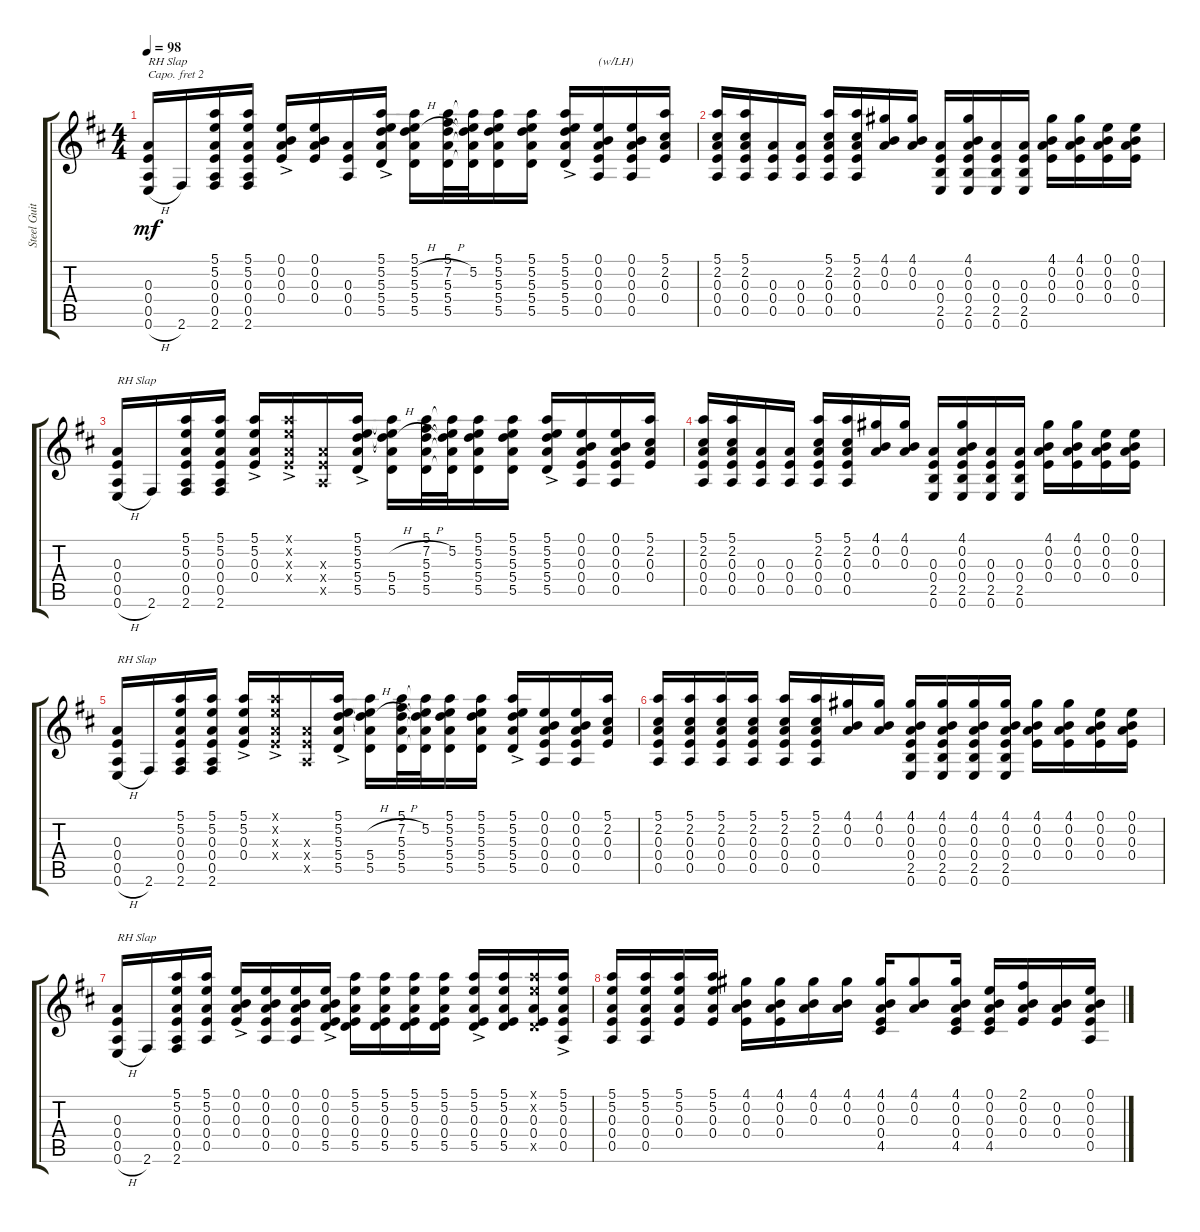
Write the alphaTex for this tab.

\track ("Steel Guitar" "Steel Guit") {instrument acousticguitarsteel}
\staff {score tabs}
\capo 2
\tuning (D4 A3 G3 D3 G2 D2) {hide}
\ts (4 4)
\tempo 98
\clef g2
\ks d
(0.3 0.4 0.5 0.6{h}).16{txt "RH Slap" dy mf} 2.6.16 (5.1 5.2 0.3 0.4 0.5 2.6).16 (5.1 5.2 0.3 0.4 0.5 2.6).16 (0.1{ac} 0.2{ac} 0.3{ac} 0.4{ac}).16 (0.1 0.2 0.3 0.4).16 (0.3 0.4 0.5).16 (5.1{ac} 5.2{ac} 5.3{ac} 5.4{ac} 5.5).16 (5.1 5.2{h} 5.3 5.4 5.5).16 (5.1 7.2{h} 5.3 5.4 5.5).32 (5.1{t} 5.2 5.3{t} 5.4{t} 5.5{t}).32 (5.1 5.2 5.3 5.4 5.5).16 (5.1 5.2 5.3 5.4 5.5).16 (5.1{ac} 5.2{ac} 5.3{ac} 5.4{ac} 5.5{ac}).16 (0.1 0.2 0.3 0.4 0.5).16{txt "(w/LH)"} (0.1 0.2 0.3 0.4 0.5).16 (5.1 2.2 0.3 0.4).16 |
(5.1 2.2 0.3 0.4 0.5).16 (5.1 2.2 0.3 0.4 0.5).16 (0.3 0.4 0.5).16 (0.3 0.4 0.5).16 (5.1 2.2 0.3 0.4 0.5).16 (5.1 2.2 0.3 0.4 0.5).16 (4.1 0.2 0.3).16 (4.1 0.2 0.3).16 (0.3 0.4 2.5 0.6).16 (4.1 0.2 0.3 0.4 2.5 0.6).16 (0.3 0.4 2.5 0.6).16 (0.3 0.4 2.5 0.6).16 (4.1 0.2 0.3 0.4).16 (4.1 0.2 0.3 0.4).16 (0.1 0.2 0.3 0.4).16 (0.1 0.2 0.3 0.4).16 |
(0.3 0.4 0.5 0.6{h}).16{txt "RH Slap"} 2.6.16 (5.1 5.2 0.3 0.4 0.5 2.6).16 (5.1 5.2 0.3 0.4 0.5 2.6).16 (5.1{ac} 5.2{ac} 0.3{ac} 0.4{ac}).16 (5.1{ac x} 5.2{ac x} 0.3{ac x} 0.4{ac x}).16 (0.3{x} 0.4{x} 0.5{x}).16 (5.1{ac} 5.2{ac} 5.3{ac} 5.4{ac} 5.5).16 (5.1{t} 5.2{h t} 5.3{t} 5.4 5.5).16 (5.1 7.2{h} 5.3 5.4 5.5).32 (5.1{t} 5.2 5.3{t} 5.4{t} 5.5{t}).32 (5.1 5.2 5.3 5.4 5.5).16 (5.1 5.2 5.3 5.4 5.5).16 (5.1{ac} 5.2{ac} 5.3{ac} 5.4{ac} 5.5{ac}).16 (0.1 0.2 0.3 0.4 0.5).16 (0.1 0.2 0.3 0.4 0.5).16 (5.1 2.2 0.3 0.4).16 |
(5.1 2.2 0.3 0.4 0.5).16 (5.1 2.2 0.3 0.4 0.5).16 (0.3 0.4 0.5).16 (0.3 0.4 0.5).16 (5.1 2.2 0.3 0.4 0.5).16 (5.1 2.2 0.3 0.4 0.5).16 (4.1 0.2 0.3).16 (4.1 0.2 0.3).16 (0.3 0.4 2.5 0.6).16 (4.1 0.2 0.3 0.4 2.5 0.6).16 (0.3 0.4 2.5 0.6).16 (0.3 0.4 2.5 0.6).16 (4.1 0.2 0.3 0.4).16 (4.1 0.2 0.3 0.4).16 (0.1 0.2 0.3 0.4).16 (0.1 0.2 0.3 0.4).16 |
(0.3 0.4 0.5 0.6{h}).16{txt "RH Slap"} 2.6.16 (5.1 5.2 0.3 0.4 0.5 2.6).16 (5.1 5.2 0.3 0.4 0.5 2.6).16 (5.1{ac} 5.2{ac} 0.3{ac} 0.4{ac}).16 (5.1{ac x} 5.2{ac x} 0.3{ac x} 0.4{ac x}).16 (0.3{x} 0.4{x} 0.5{x}).16 (5.1{ac} 5.2{ac} 5.3{ac} 5.4{ac} 5.5).16 (5.1{t} 5.2{h t} 5.3{t} 5.4 5.5).16 (5.1 7.2{h} 5.3 5.4 5.5).32 (5.1{t} 5.2 5.3{t} 5.4{t} 5.5{t}).32 (5.1 5.2 5.3 5.4 5.5).16 (5.1 5.2 5.3 5.4 5.5).16 (5.1{ac} 5.2{ac} 5.3{ac} 5.4{ac} 5.5{ac}).16 (0.1 0.2 0.3 0.4 0.5).16 (0.1 0.2 0.3 0.4 0.5).16 (5.1 2.2 0.3 0.4).16 |
(5.1 2.2 0.3 0.4 0.5).16 (5.1 2.2 0.3 0.4 0.5).16 (5.1 2.2 0.3 0.4 0.5).16 (5.1 2.2 0.3 0.4 0.5).16 (5.1 2.2 0.3 0.4 0.5).16 (5.1 2.2 0.3 0.4 0.5).16 (4.1 0.2 0.3).16 (4.1 0.2 0.3).16 (4.1 0.2 0.3 0.4 2.5 0.6).16 (4.1 0.2 0.3 0.4 2.5 0.6).16 (4.1 0.2 0.3 0.4 2.5 0.6).16 (4.1 0.2 0.3 0.4 2.5 0.6).16 (4.1 0.2 0.3 0.4).16 (4.1 0.2 0.3 0.4).16 (0.1 0.2 0.3 0.4).16 (0.1 0.2 0.3 0.4).16 |
(0.3 0.4 0.5 0.6{h}).16{txt "RH Slap"} 2.6.16 (5.1 5.2 0.3 0.4 0.5 2.6).16 (5.1 5.2 0.3 0.4 0.5).16 (0.1{ac} 0.2{ac} 0.3{ac} 0.4{ac}).16 (0.1 0.2 0.3 0.4 0.5).16 (0.1 0.2 0.3 0.4 0.5).16 (0.1{ac} 0.2{ac} 0.3{ac} 0.4{ac} 5.5{ac}).16 (5.1 5.2 0.3 0.4 5.5).16 (5.1 5.2 0.3 0.4 5.5).16 (5.1 5.2 0.3 0.4 5.5).16 (5.1 5.2 0.3 0.4 5.5).16 (5.1{ac} 5.2{ac} 0.3{ac} 0.4{ac} 5.5{ac}).16 (5.1 5.2 0.3 0.4 5.5).16 (5.1{x} 5.2{x} 0.3 0.4 5.5{x}).16 (5.1{ac} 5.2{ac} 0.3{ac} 0.4{ac} 0.5{ac}).16 |
(5.1 5.2 0.3 0.4 0.5).16 (5.1 5.2 0.3 0.4 0.5).16 (5.1 5.2 0.3 0.4).16 (5.1 5.2 0.3 0.4).16 (4.1 0.2 0.3 0.4).16 (4.1 0.2 0.3 0.4).16 (4.1 0.2 0.3).16 (4.1 0.2 0.3).16 (4.1 0.2 0.3 0.4 4.5).16 (4.1 0.2 0.3).8 (4.1 0.2 0.3 0.4 4.5).16 (0.1 0.2 0.3 0.4 4.5).16 (2.1 0.2 0.3 0.4).16 (0.2 0.3 0.4).16 (0.1 0.2 0.3 0.4 0.5).16
